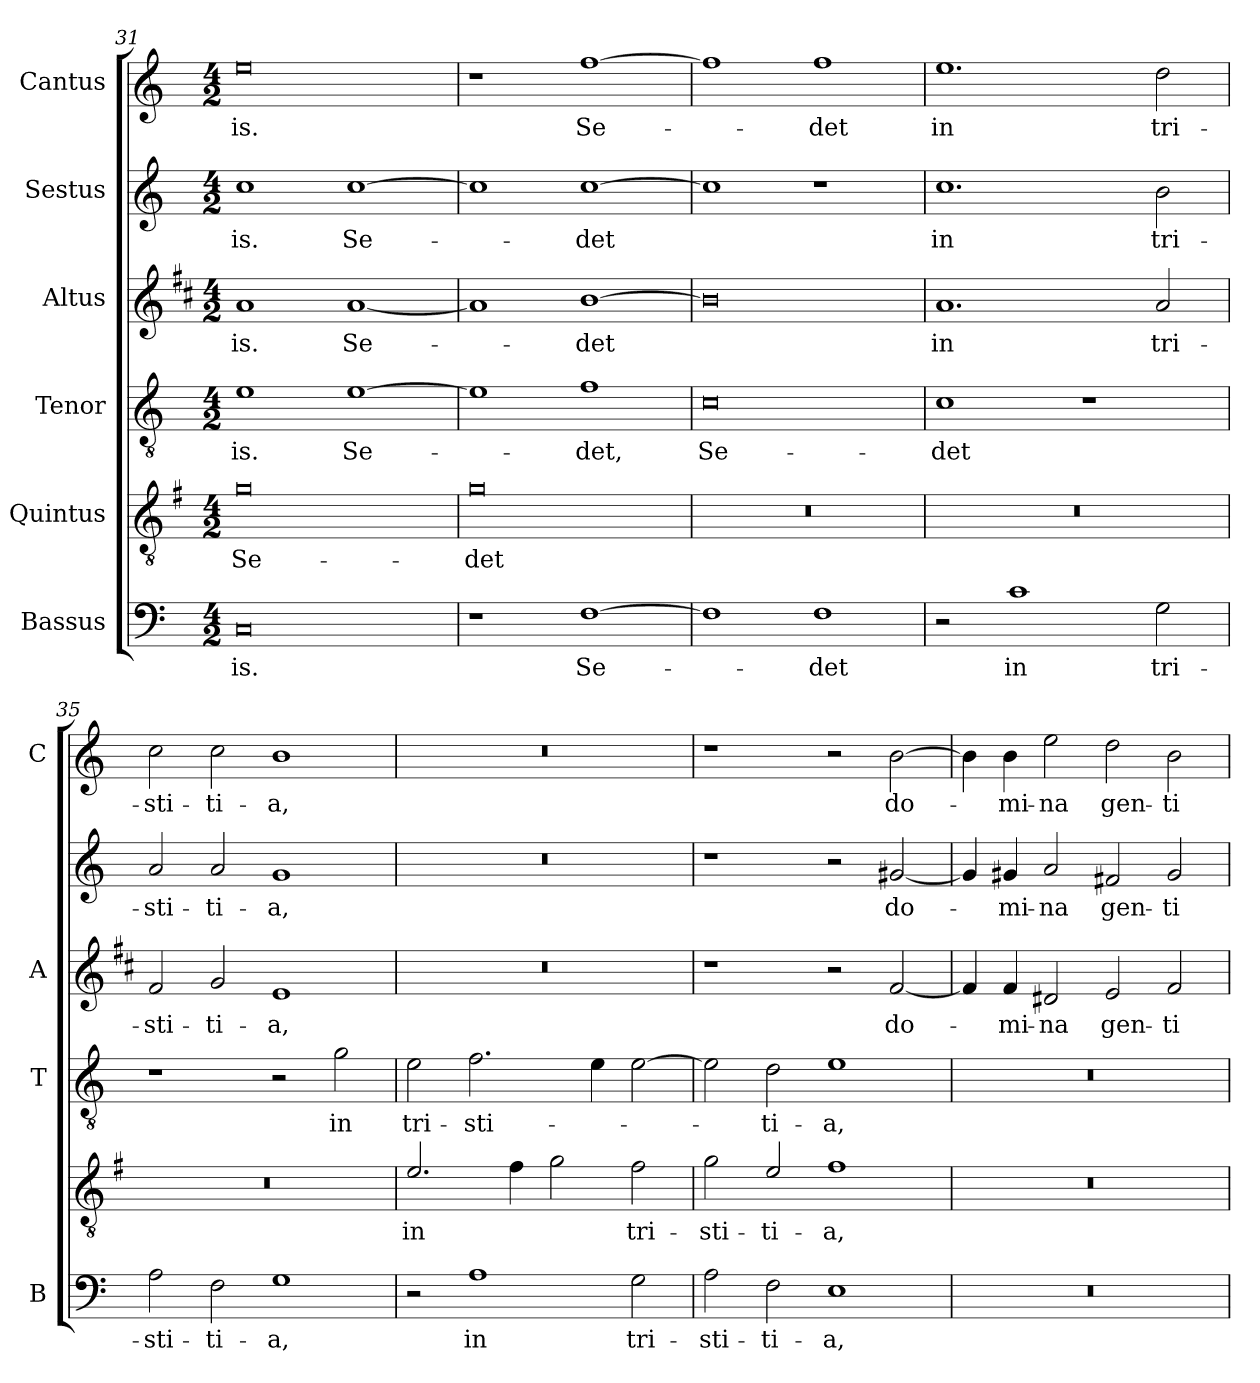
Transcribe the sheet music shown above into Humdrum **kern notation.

**kern	**text	**kern	**text	**kern	**text	**kern	**text	**kern	**text	**kern	**text
*part6	*part6	*part5	*part5	*part4	*part4	*part3	*part3	*part2	*part2	*part1	*part1
*staff6	*staff6	*staff5	*staff5	*staff4	*staff4	*staff3	*staff3	*staff2	*staff2	*staff1	*staff1
*I"Bassus	*	*I"Quintus	*	*I"Tenor	*	*I"Altus	*	*I"Sestus	*	*I"Cantus	*
*I'B	*	*	*	*I'T	*	*I'A	*	*	*	*I'C	*
*clefF4	*	*clefGv2	*	*clefGv2	*	*clefG2	*	*clefG2	*	*clefG2	*
*	*	*ITrd4c7	*	*	*	*ITrd1c2	*	*	*	*	*
*k[]	*	*k[]	*	*k[]	*	*k[]	*	*k[]	*	*k[]	*
*C:	*	*C:	*	*C:	*	*C:	*	*C:	*	*C:	*
*M4/2	*	*M4/2	*	*M4/2	*	*M4/2	*	*M4/2	*	*M4/2	*
=31	=31	=31	=31	=31	=31	=31	=31	=31	=31	=31	=31
!	!LO:LY:b	!	!LO:LY:b	!	!LO:LY:b	!	!LO:LY:b	!	!LO:LY:b	!	!LO:LY:b
0C	-is.	0c	Se-	1e	-is.	1g	-is.	1cc	-is.	0ee	-is.
!	!	!	!	!	!LO:LY:b	!	!LO:LY:b	!	!LO:LY:b	!	!
.	.	.	.	[1e	Se-	[1g	Se-	[1cc	Se-	.	.
=32	=32	=32	=32	=32	=32	=32	=32	=32	=32	=32	=32
!	!	!	!LO:LY:b	!	!	!	!	!	!	!	!
1r	.	0c	-det	1e]	.	1g]	.	1cc]	.	1r	.
!	!LO:LY:b	!	!	!	!LO:LY:b	!	!LO:LY:b	!	!LO:LY:b	!	!LO:LY:b
[1F	Se-	.	.	1f	-det,	[1a	-det	[1cc	-det	[1ff	Se-
=33	=33	=33	=33	=33	=33	=33	=33	=33	=33	=33	=33
!	!	!	!	!	!LO:LY:b	!	!	!	!	!	!
1F]	.	0r	.	0c	Se-	0a]	.	1cc]	.	1ff]	.
!	!LO:LY:b	!	!	!	!	!	!	!	!	!	!LO:LY:b
1F	-det	.	.	.	.	.	.	1r	.	1ff	-det
=34	=34	=34	=34	=34	=34	=34	=34	=34	=34	=34	=34
!	!	!	!	!	!LO:LY:b	!	!LO:LY:b	!	!LO:LY:b	!	!LO:LY:b
2r	.	0r	.	1c	-det	1.g	in	1.cc	in	1.ee	in
!	!LO:LY:b	!	!	!	!	!	!	!	!	!	!
1c	in	.	.	.	.	.	.	.	.	.	.
.	.	.	.	1r	.	.	.	.	.	.	.
!	!LO:LY:b	!	!	!	!	!	!LO:LY:b	!	!LO:LY:b	!	!LO:LY:b
2G\	tri-	.	.	.	.	2g/	tri-	2b\	tri-	2dd\	tri-
=35	=35	=35	=35	=35	=35	=35	=35	=35	=35	=35	=35
!	!LO:LY:b	!	!	!	!	!	!LO:LY:b	!	!LO:LY:b	!	!LO:LY:b
2A\	-sti-	0r	.	1r	.	2e/	-sti-	2a/	-sti-	2cc\	-sti-
!	!LO:LY:b	!	!	!	!	!	!LO:LY:b	!	!LO:LY:b	!	!LO:LY:b
2F\	-ti-	.	.	.	.	2f/	-ti-	2a/	-ti-	2cc\	-ti-
!	!LO:LY:b	!	!	!	!	!	!LO:LY:b	!	!LO:LY:b	!	!LO:LY:b
1G	-a,	.	.	2r	.	1d	-a,	1g	-a,	1b	-a,
!	!	!	!	!	!LO:LY:b	!	!	!	!	!	!
.	.	.	.	2g\	in	.	.	.	.	.	.
!!LO:LB:g=z
=36	=36	=36	=36	=36	=36	=36	=36	=36	=36	=36	=36
!	!	!	!LO:LY:b	!	!LO:LY:b	!	!	!	!	!	!
2r	.	2.A/	in	2e\	tri-	0r	.	0r	.	0r	.
!	!LO:LY:b	!	!	!	!LO:LY:b	!	!	!	!	!	!
1A	in	.	.	2.f\	-sti-	.	.	.	.	.	.
.	.	4B\	.	.	.	.	.	.	.	.	.
.	.	2c\	.	.	.	.	.	.	.	.	.
.	.	.	.	4e\	.	.	.	.	.	.	.
!	!LO:LY:b	!	!LO:LY:b	!	!	!	!	!	!	!	!
2G\	tri-	2B\	tri-	[2e\	.	.	.	.	.	.	.
=37	=37	=37	=37	=37	=37	=37	=37	=37	=37	=37	=37
!	!LO:LY:b	!	!LO:LY:b	!	!	!	!	!	!	!	!
2A\	-sti-	2c\	-sti-	2e\]	.	1r	.	1r	.	1r	.
!	!LO:LY:b	!	!LO:LY:b	!	!LO:LY:b	!	!	!	!	!	!
2F\	-ti-	2A/	-ti-	2d\	-ti-	.	.	.	.	.	.
!	!LO:LY:b	!	!LO:LY:b	!	!LO:LY:b	!	!	!	!	!	!
1E	-a,	1B	-a,	1e	-a,	2r	.	2r	.	2r	.
!	!	!	!	!	!	!	!LO:LY:b	!	!LO:LY:b	!	!LO:LY:b
.	.	.	.	.	.	[2e/	do-	[2g#X/	do-	[2b\	do-
=38	=38	=38	=38	=38	=38	=38	=38	=38	=38	=38	=38
0r	.	0r	.	0r	.	4e/]	.	4g#/]	.	4b\]	.
!	!	!	!	!	!	!	!LO:LY:b	!	!LO:LY:b	!	!LO:LY:b
.	.	.	.	.	.	4e/	-mi-	4g#X/	-mi-	4b\	-mi-
!	!	!	!	!	!	!	!LO:LY:b	!	!LO:LY:b	!	!LO:LY:b
.	.	.	.	.	.	2c#X/	-na	2a/	-na	2ee\	-na
!	!	!	!	!	!	!	!LO:LY:b	!	!LO:LY:b	!	!LO:LY:b
.	.	.	.	.	.	2d/	gen-	2f#X/	gen-	2dd\	gen-
!	!	!	!	!	!	!	!LO:LY:b	!	!LO:LY:b	!	!LO:LY:b
.	.	.	.	.	.	2e/	-ti-	2g#/	-ti-	2b\	-ti-
=	=	=	=	=	=	=	=	=	=	=	=
*-	*-	*-	*-	*-	*-	*-	*-	*-	*-	*-	*-
